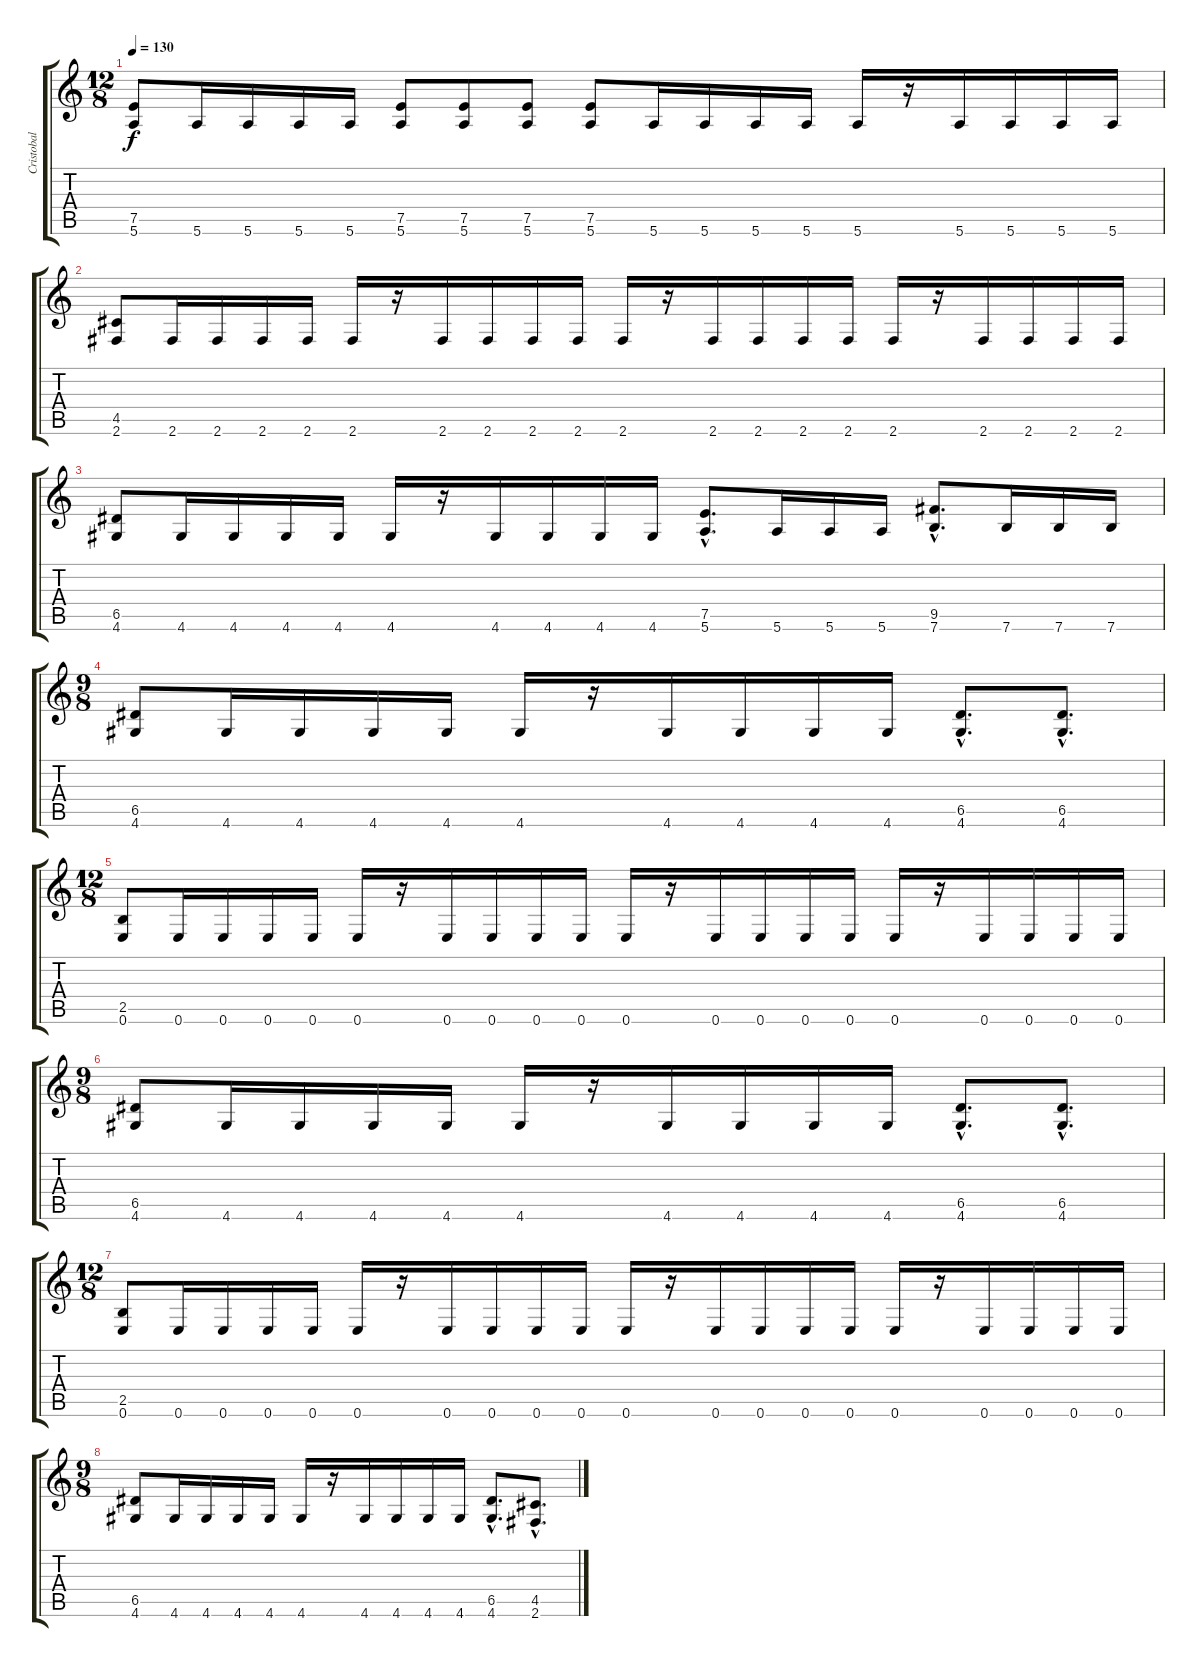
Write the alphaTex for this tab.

\track ("Cristobal" "Cristobal") {instrument distortionguitar}
\staff {score tabs}
\tuning (E4 B3 G3 D3 A2 E2) {hide}
\ts (12 8)
\tempo 130
\clef g2
\ks c
(7.5 5.6).8{dy f} 5.6.16 5.6.16 5.6.16 5.6.16 (7.5 5.6).8 (7.5 5.6).8 (7.5 5.6).8 (7.5 5.6).8 5.6.16 5.6.16 5.6.16 5.6.16 5.6.16 r.16 5.6.16 5.6.16 5.6.16 5.6.16 |
(4.5 2.6).8 2.6.16 2.6.16 2.6.16 2.6.16 2.6.16 r.16 2.6.16 2.6.16 2.6.16 2.6.16 2.6.16 r.16 2.6.16 2.6.16 2.6.16 2.6.16 2.6.16 r.16 2.6.16 2.6.16 2.6.16 2.6.16 |
(6.5 4.6).8 4.6.16 4.6.16 4.6.16 4.6.16 4.6.16 r.16 4.6.16 4.6.16 4.6.16 4.6.16 (7.5{hac} 5.6{hac}).8{d} 5.6.16 5.6.16 5.6.16 (9.5{hac} 7.6{hac}).8{d} 7.6.16 7.6.16 7.6.16 |
\ts (9 8)
(6.5 4.6).8 4.6.16 4.6.16 4.6.16 4.6.16 4.6.16 r.16 4.6.16 4.6.16 4.6.16 4.6.16 (6.5{hac} 4.6{hac}).8{d} (6.5{hac} 4.6{hac}).8{d} |
\ts (12 8)
(2.5 0.6).8 0.6.16 0.6.16 0.6.16 0.6.16 0.6.16 r.16 0.6.16 0.6.16 0.6.16 0.6.16 0.6.16 r.16 0.6.16 0.6.16 0.6.16 0.6.16 0.6.16 r.16 0.6.16 0.6.16 0.6.16 0.6.16 |
\ts (9 8)
(6.5 4.6).8 4.6.16 4.6.16 4.6.16 4.6.16 4.6.16 r.16 4.6.16 4.6.16 4.6.16 4.6.16 (6.5{hac} 4.6{hac}).8{d} (6.5{hac} 4.6{hac}).8{d} |
\ts (12 8)
(2.5 0.6).8 0.6.16 0.6.16 0.6.16 0.6.16 0.6.16 r.16 0.6.16 0.6.16 0.6.16 0.6.16 0.6.16 r.16 0.6.16 0.6.16 0.6.16 0.6.16 0.6.16 r.16 0.6.16 0.6.16 0.6.16 0.6.16 |
\ts (9 8)
(6.5 4.6).8 4.6.16 4.6.16 4.6.16 4.6.16 4.6.16 r.16 4.6.16 4.6.16 4.6.16 4.6.16 (6.5{hac} 4.6{hac}).8{d} (4.5{hac} 2.6{hac}).8{d}
